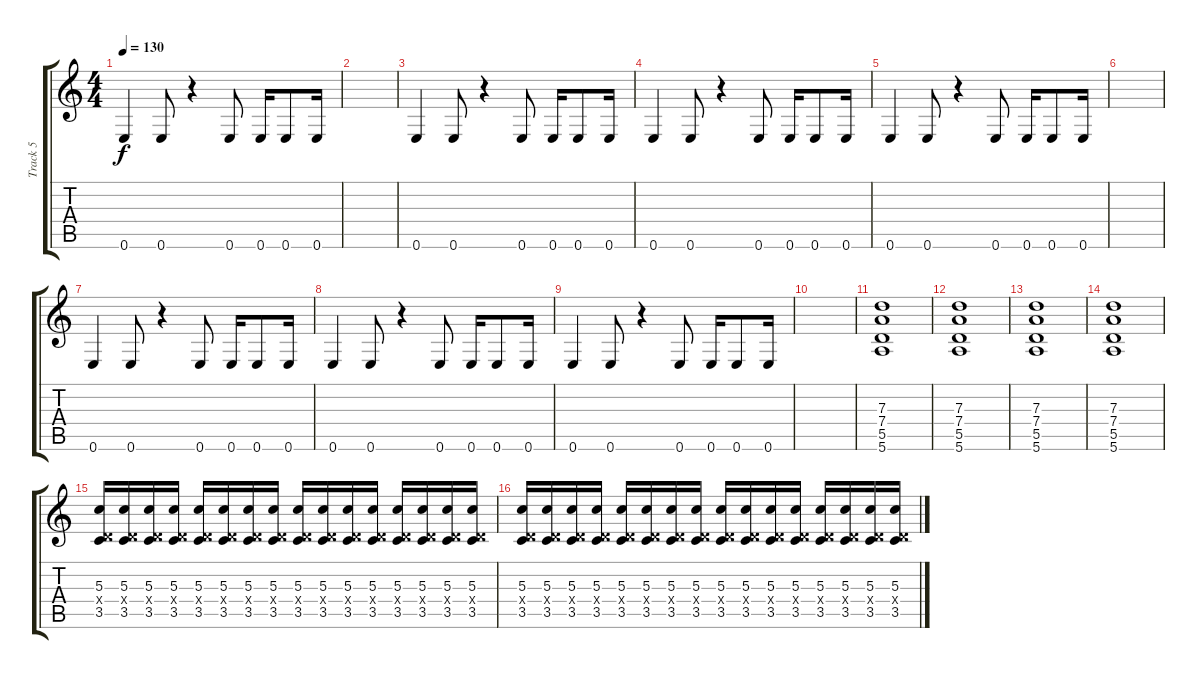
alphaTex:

\track ("Track 5" "Track 5") {instrument overdrivenguitar}
\staff {score tabs}
\tuning (E4 B3 G3 D3 A2 E2) {hide}
\ts (4 4)
\tempo 130
\clef g2
\ks c
0.6.4{dy f} 0.6.8 r.4 0.6.8 0.6.16 0.6.8 0.6.16 |
|
0.6.4 0.6.8 r.4 0.6.8 0.6.16 0.6.8 0.6.16 |
0.6.4 0.6.8 r.4 0.6.8 0.6.16 0.6.8 0.6.16 |
0.6.4 0.6.8 r.4 0.6.8 0.6.16 0.6.8 0.6.16 |
|
0.6.4 0.6.8 r.4 0.6.8 0.6.16 0.6.8 0.6.16 |
0.6.4 0.6.8 r.4 0.6.8 0.6.16 0.6.8 0.6.16 |
0.6.4 0.6.8 r.4 0.6.8 0.6.16 0.6.8 0.6.16 |
|
(7.3 7.4 5.5 5.6).1{volume 6} |
(7.3 7.4 5.5 5.6).1{volume 6} |
(7.3 7.4 5.5 5.6).1{volume 6} |
(7.3 7.4 5.5 5.6).1{volume 6} |
(5.3 0.4{x} 3.5).16{volume 10} (5.3 0.4{x} 3.5).16 (5.3 0.4{x} 3.5).16 (5.3 0.4{x} 3.5).16 (5.3 0.4{x} 3.5).16 (5.3 0.4{x} 3.5).16 (5.3 0.4{x} 3.5).16 (5.3 0.4{x} 3.5).16 (5.3 0.4{x} 3.5).16 (5.3 0.4{x} 3.5).16 (5.3 0.4{x} 3.5).16 (5.3 0.4{x} 3.5).16 (5.3 0.4{x} 3.5).16 (5.3 0.4{x} 3.5).16 (5.3 0.4{x} 3.5).16 (5.3 0.4{x} 3.5).16 |
(5.3 0.4{x} 3.5).16{volume 10} (5.3 0.4{x} 3.5).16 (5.3 0.4{x} 3.5).16 (5.3 0.4{x} 3.5).16 (5.3 0.4{x} 3.5).16 (5.3 0.4{x} 3.5).16 (5.3 0.4{x} 3.5).16 (5.3 0.4{x} 3.5).16 (5.3 0.4{x} 3.5).16 (5.3 0.4{x} 3.5).16 (5.3 0.4{x} 3.5).16 (5.3 0.4{x} 3.5).16 (5.3 0.4{x} 3.5).16 (5.3 0.4{x} 3.5).16 (5.3 0.4{x} 3.5).16 (5.3 0.4{x} 3.5).16
